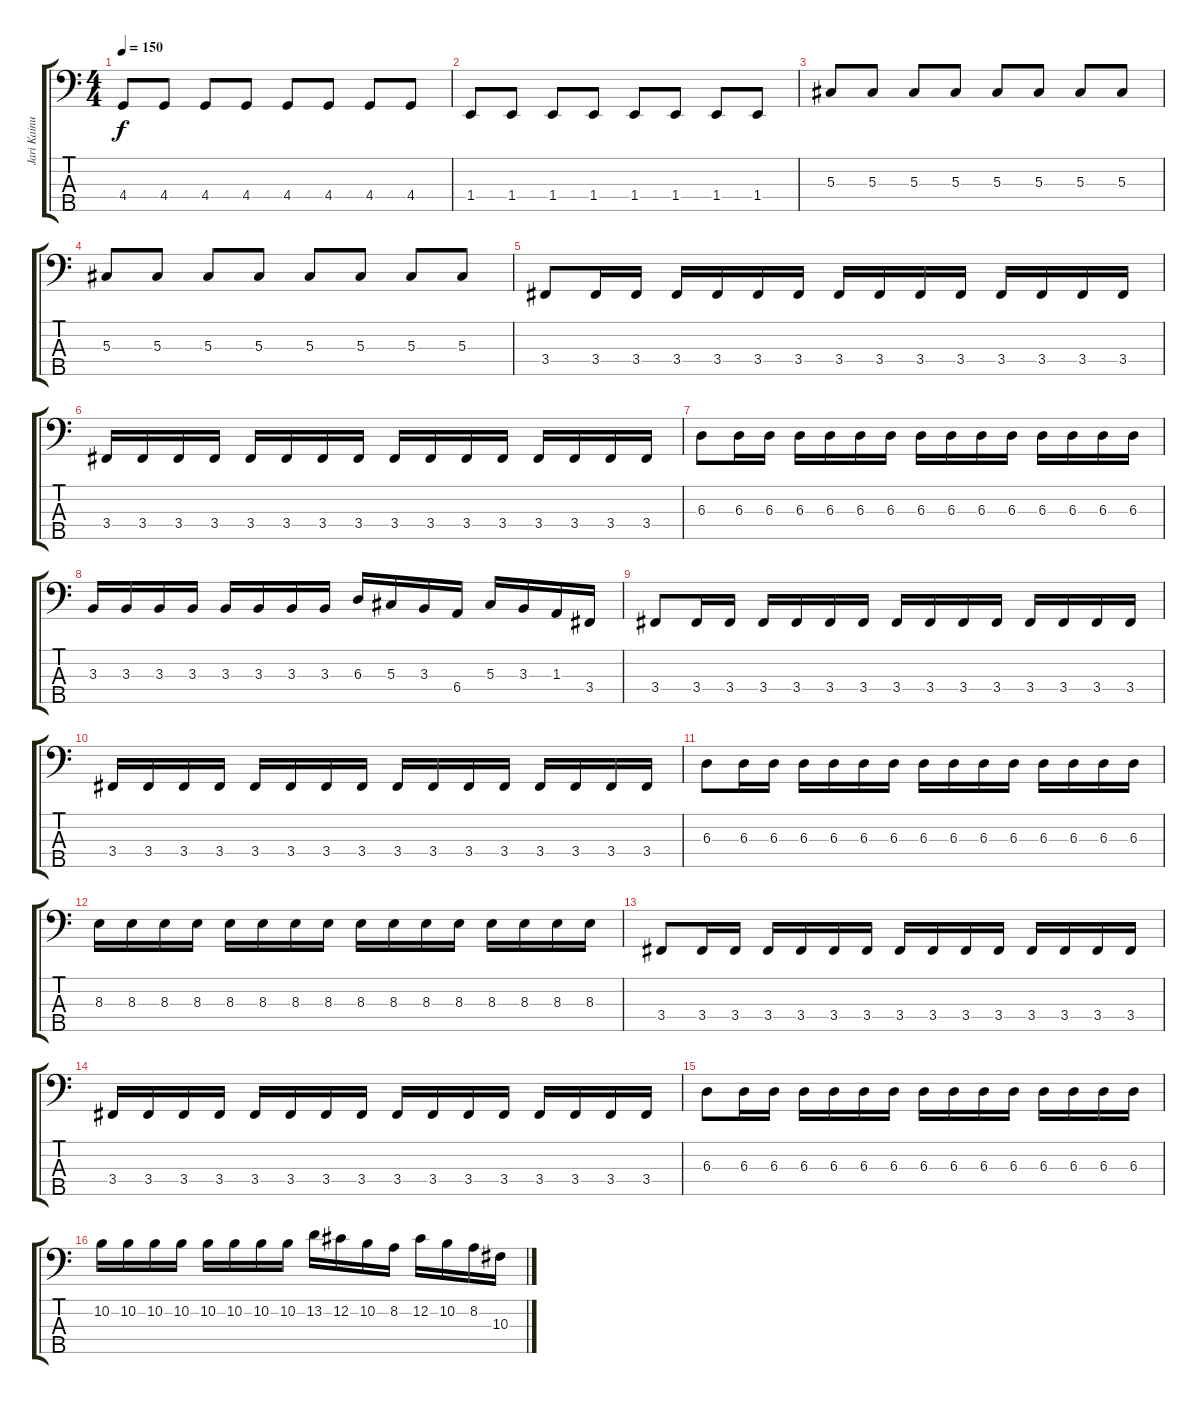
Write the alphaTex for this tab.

\track ("Jari Kainulainen" "Jari Kainu") {instrument electricbassfinger}
\staff {score tabs}
\tuning (Gb2 Db2 Ab1 Eb1 Bb0) {hide}
\ts (4 4)
\tempo 150
\clef f4
\ks c
4.4.8{dy f} 4.4.8 4.4.8 4.4.8 4.4.8 4.4.8 4.4.8 4.4.8 |
1.4.8 1.4.8 1.4.8 1.4.8 1.4.8 1.4.8 1.4.8 1.4.8 |
5.3.8 5.3.8 5.3.8 5.3.8 5.3.8 5.3.8 5.3.8 5.3.8 |
5.3.8 5.3.8 5.3.8 5.3.8 5.3.8 5.3.8 5.3.8 5.3.8 |
3.4.8 3.4.16 3.4.16 3.4.16 3.4.16 3.4.16 3.4.16 3.4.16 3.4.16 3.4.16 3.4.16 3.4.16 3.4.16 3.4.16 3.4.16 |
3.4.16 3.4.16 3.4.16 3.4.16 3.4.16 3.4.16 3.4.16 3.4.16 3.4.16 3.4.16 3.4.16 3.4.16 3.4.16 3.4.16 3.4.16 3.4.16 |
6.3.8 6.3.16 6.3.16 6.3.16 6.3.16 6.3.16 6.3.16 6.3.16 6.3.16 6.3.16 6.3.16 6.3.16 6.3.16 6.3.16 6.3.16 |
3.3.16 3.3.16 3.3.16 3.3.16 3.3.16 3.3.16 3.3.16 3.3.16 6.3.16 5.3.16 3.3.16 6.4.16 5.3.16 3.3.16 1.3.16 3.4.16 |
3.4.8 3.4.16 3.4.16 3.4.16 3.4.16 3.4.16 3.4.16 3.4.16 3.4.16 3.4.16 3.4.16 3.4.16 3.4.16 3.4.16 3.4.16 |
3.4.16 3.4.16 3.4.16 3.4.16 3.4.16 3.4.16 3.4.16 3.4.16 3.4.16 3.4.16 3.4.16 3.4.16 3.4.16 3.4.16 3.4.16 3.4.16 |
6.3.8 6.3.16 6.3.16 6.3.16 6.3.16 6.3.16 6.3.16 6.3.16 6.3.16 6.3.16 6.3.16 6.3.16 6.3.16 6.3.16 6.3.16 |
8.3.16 8.3.16 8.3.16 8.3.16 8.3.16 8.3.16 8.3.16 8.3.16 8.3.16 8.3.16 8.3.16 8.3.16 8.3.16 8.3.16 8.3.16 8.3.16 |
3.4.8 3.4.16 3.4.16 3.4.16 3.4.16 3.4.16 3.4.16 3.4.16 3.4.16 3.4.16 3.4.16 3.4.16 3.4.16 3.4.16 3.4.16 |
3.4.16 3.4.16 3.4.16 3.4.16 3.4.16 3.4.16 3.4.16 3.4.16 3.4.16 3.4.16 3.4.16 3.4.16 3.4.16 3.4.16 3.4.16 3.4.16 |
6.3.8 6.3.16 6.3.16 6.3.16 6.3.16 6.3.16 6.3.16 6.3.16 6.3.16 6.3.16 6.3.16 6.3.16 6.3.16 6.3.16 6.3.16 |
10.2.16 10.2.16 10.2.16 10.2.16 10.2.16 10.2.16 10.2.16 10.2.16 13.2.16 12.2.16 10.2.16 8.2.16 12.2.16 10.2.16 8.2.16 10.3.16
